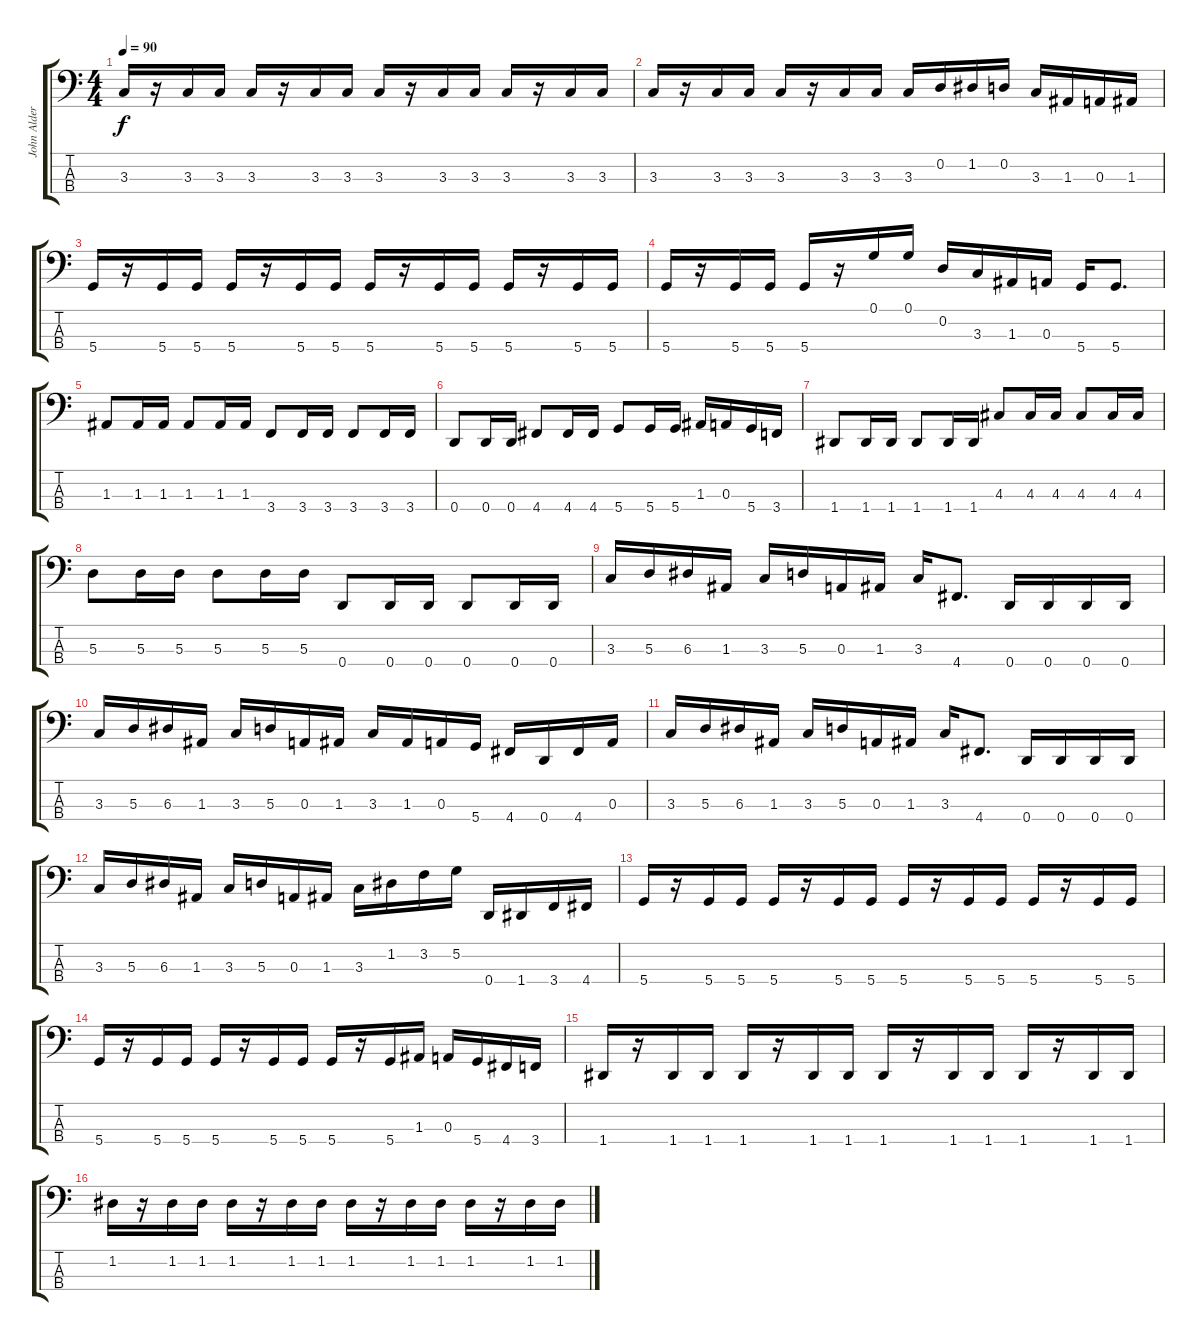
\track ("John Alderete" "John Alder") {instrument electricbassfinger}
\staff {score tabs}
\tuning (G2 D2 A1 D1) {hide}
\ts (4 4)
\tempo 90
\clef f4
\ks c
3.3.16{dy f} r.16 3.3.16 3.3.16 3.3.16 r.16 3.3.16 3.3.16 3.3.16 r.16 3.3.16 3.3.16 3.3.16 r.16 3.3.16 3.3.16 |
3.3.16 r.16 3.3.16 3.3.16 3.3.16 r.16 3.3.16 3.3.16 3.3.16 0.2.16 1.2.16 0.2.16 3.3.16 1.3.16 0.3.16 1.3.16 |
5.4.16 r.16 5.4.16 5.4.16 5.4.16 r.16 5.4.16 5.4.16 5.4.16 r.16 5.4.16 5.4.16 5.4.16 r.16 5.4.16 5.4.16 |
5.4.16 r.16 5.4.16 5.4.16 5.4.16 r.16 0.1.16 0.1.16 0.2.16 3.3.16 1.3.16 0.3.16 5.4.16 5.4.8{d} |
1.3.8 1.3.16 1.3.16 1.3.8 1.3.16 1.3.16 3.4.8 3.4.16 3.4.16 3.4.8 3.4.16 3.4.16 |
0.4.8 0.4.16 0.4.16 4.4.8 4.4.16 4.4.16 5.4.8 5.4.16 5.4.16 1.3.16 0.3.16 5.4.16 3.4.16 |
1.4.8 1.4.16 1.4.16 1.4.8 1.4.16 1.4.16 4.3.8 4.3.16 4.3.16 4.3.8 4.3.16 4.3.16 |
5.3.8 5.3.16 5.3.16 5.3.8 5.3.16 5.3.16 0.4.8 0.4.16 0.4.16 0.4.8 0.4.16 0.4.16 |
3.3.16 5.3.16 6.3.16 1.3.16 3.3.16 5.3.16 0.3.16 1.3.16 3.3.16 4.4.8{d} 0.4.16 0.4.16 0.4.16 0.4.16 |
3.3.16 5.3.16 6.3.16 1.3.16 3.3.16 5.3.16 0.3.16 1.3.16 3.3.16 1.3.16 0.3.16 5.4.16 4.4.16 0.4.16 4.4.16 0.3.16 |
3.3.16 5.3.16 6.3.16 1.3.16 3.3.16 5.3.16 0.3.16 1.3.16 3.3.16 4.4.8{d} 0.4.16 0.4.16 0.4.16 0.4.16 |
3.3.16 5.3.16 6.3.16 1.3.16 3.3.16 5.3.16 0.3.16 1.3.16 3.3.16 1.2.16 3.2.16 5.2.16 0.4.16 1.4.16 3.4.16 4.4.16 |
5.4.16 r.16 5.4.16 5.4.16 5.4.16 r.16 5.4.16 5.4.16 5.4.16 r.16 5.4.16 5.4.16 5.4.16 r.16 5.4.16 5.4.16 |
5.4.16 r.16 5.4.16 5.4.16 5.4.16 r.16 5.4.16 5.4.16 5.4.16 r.16 5.4.16 1.3.16 0.3.16 5.4.16 4.4.16 3.4.16 |
1.4.16 r.16 1.4.16 1.4.16 1.4.16 r.16 1.4.16 1.4.16 1.4.16 r.16 1.4.16 1.4.16 1.4.16 r.16 1.4.16 1.4.16 |
1.2.16 r.16 1.2.16 1.2.16 1.2.16 r.16 1.2.16 1.2.16 1.2.16 r.16 1.2.16 1.2.16 1.2.16 r.16 1.2.16 1.2.16
